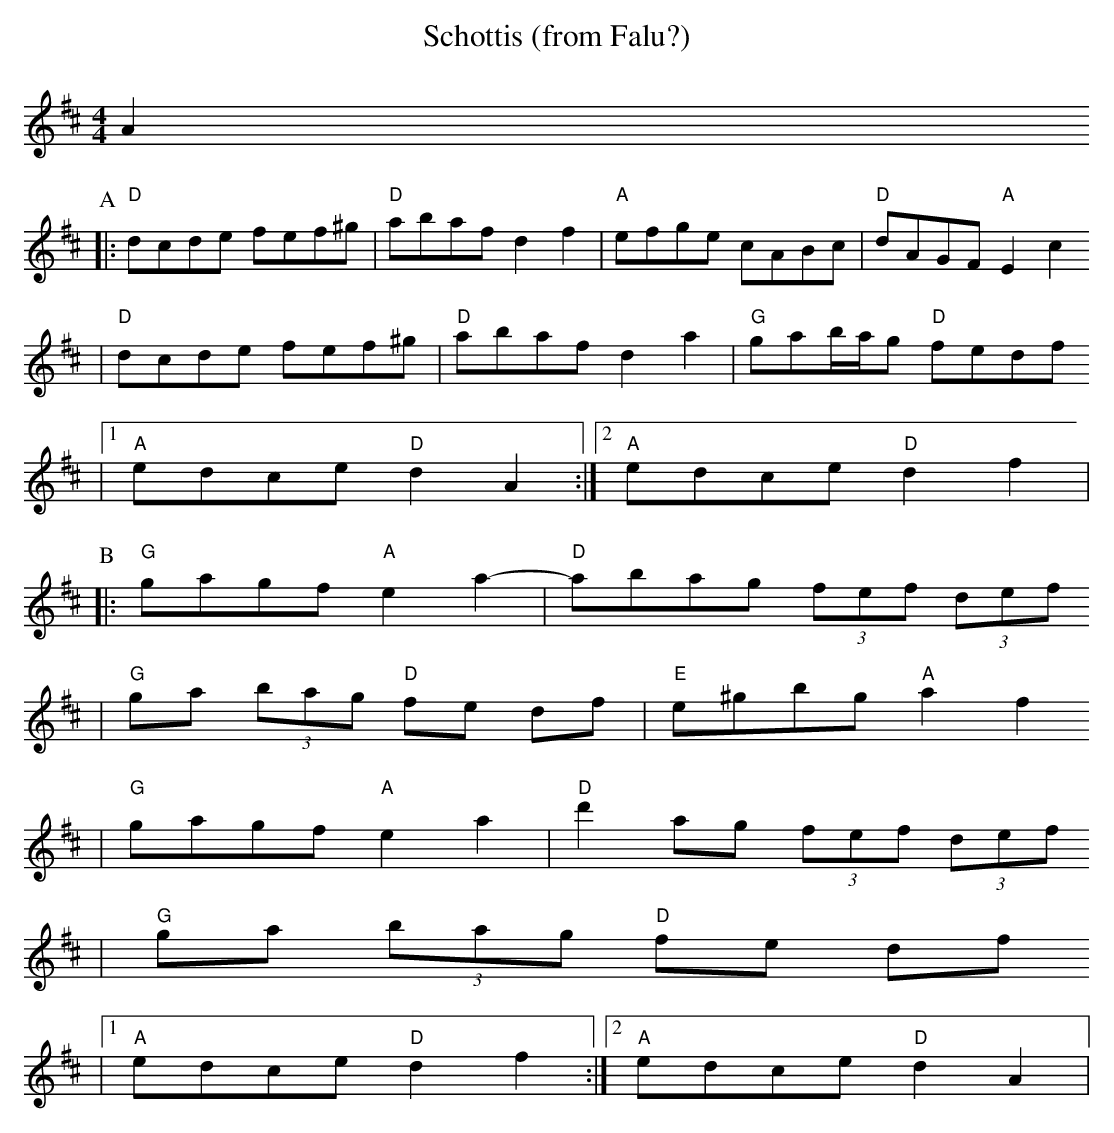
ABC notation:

X:1
T:Schottis (from Falu?)
M:4/4
L:1/8
K:D
A2
P:A
|: "D"dcde fef^g | "D"abaf d2f2 | "A"efge cABc | "D"dAGF "A"E2 c2
|  "D"dcde fef^g | "D"abaf d2a2 | "G"gab/a/g "D"fedf
|[1 "A"edce "D"d2 A2 :|[2 "A"edce "D"d2 f2 |
P:B
|: "G"gagf "A"e2 a2- | "D"abag (3fef (3def
| "G"ga (3bag "D"fe df | "E"e^gbg "A"a2 f2
|  "G"gagf "A"e2 a2 | "D"d'2 ag (3fef (3def
| "G"ga (3bag "D"fe df
|[1 "A"edce "D"d2 f2 :|[2 "A"edce "D"d2 A2 |
